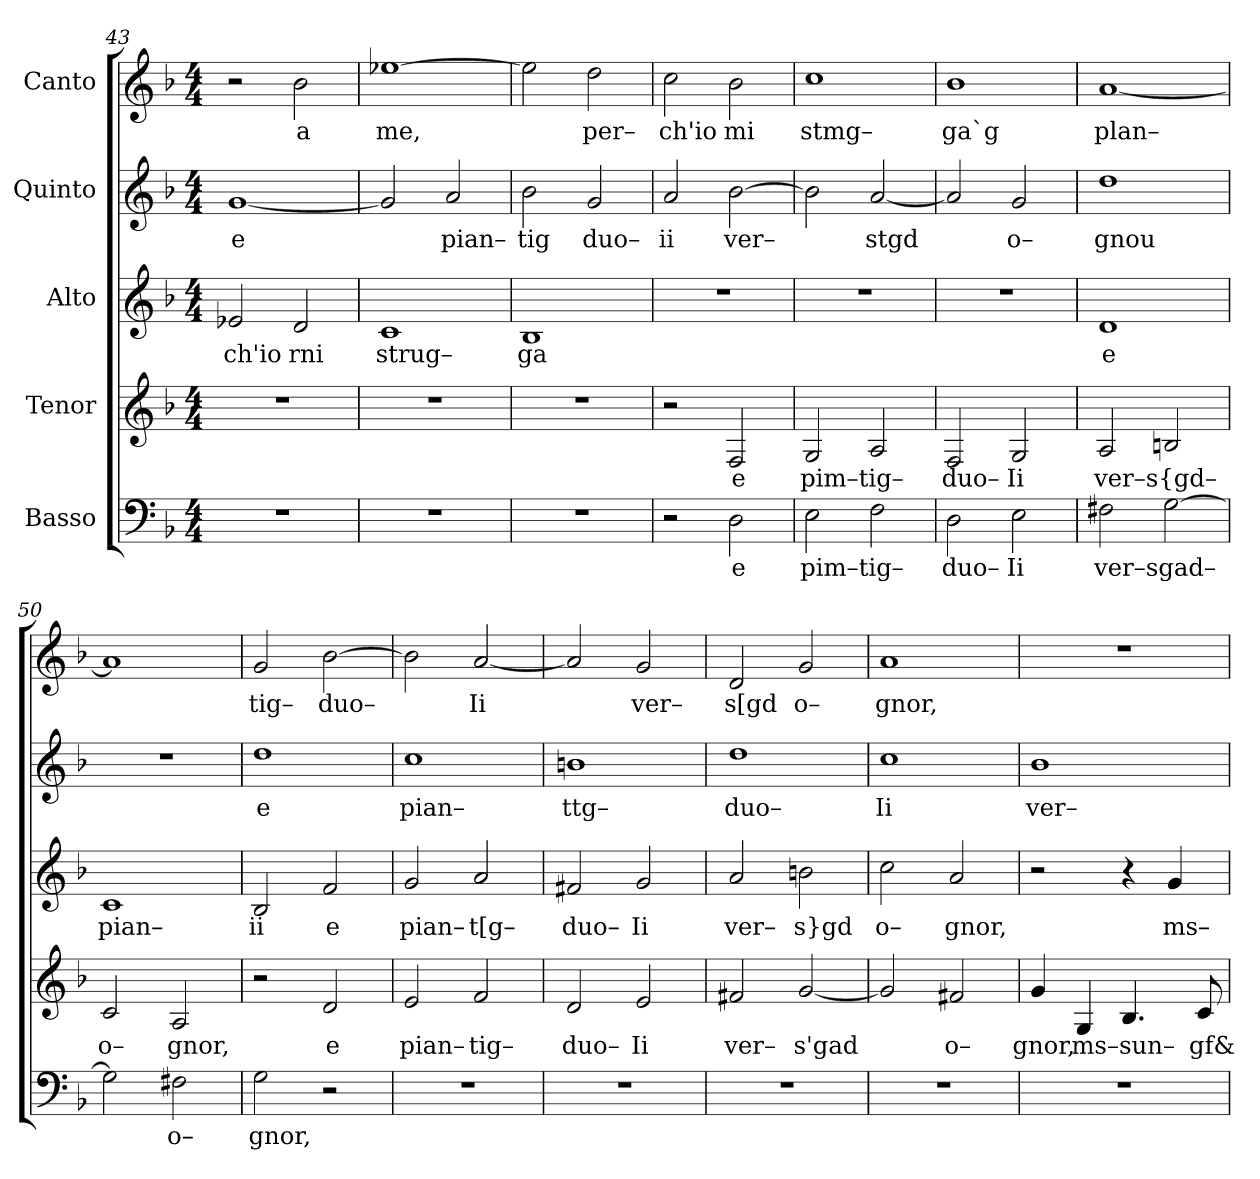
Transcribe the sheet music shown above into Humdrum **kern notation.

**kern	**text	**kern	**text	**kern	**text	**kern	**text	**kern	**text
*part5	*part5	*part4	*part4	*part3	*part3	*part2	*part2	*part1	*part1
*staff5	*staff5	*staff4	*staff4	*staff3	*staff3	*staff2	*staff2	*staff1	*staff1
*I"Basso	*	*I"Tenor	*	*I"Alto	*	*I"Quinto	*	*I"Canto	*
*clefF4	*	*clefG2	*	*clefG2	*	*clefG2	*	*clefG2	*
*k[b-]	*	*k[b-]	*	*k[b-]	*	*k[b-]	*	*k[b-]	*
*F:	*	*F:	*	*F:	*	*F:	*	*F:	*
*M4/4	*	*M4/4	*	*M4/4	*	*M4/4	*	*M4/4	*
=43	=43	=43	=43	=43	=43	=43	=43	=43	=43
!	!	!	!	!	!LO:LY:b	!	!LO:LY:b	!	!
1r	.	1r	.	2e-X/	ch'io	[1g	e	2r	.
!	!	!	!	!	!LO:LY:b	!	!	!	!LO:LY:b
.	.	.	.	2d/	rni	.	.	2b-\	a
=44	=44	=44	=44	=44	=44	=44	=44	=44	=44
!	!	!	!	!	!LO:LY:b	!	!	!	!LO:LY:b
1r	.	1r	.	1c	strug–	2g/]	.	[1ee-X	me,
!	!	!	!	!	!	!	!LO:LY:b	!	!
.	.	.	.	.	.	2a/	pian–	.	.
=45	=45	=45	=45	=45	=45	=45	=45	=45	=45
!	!	!	!	!	!LO:LY:b	!	!LO:LY:b	!	!
1r	.	1r	.	1B-	ga	2b-\	tig	2ee-\]	.
!	!	!	!	!	!	!	!LO:LY:b	!	!LO:LY:b
.	.	.	.	.	.	2g/	duo–	2dd\	per–
=46	=46	=46	=46	=46	=46	=46	=46	=46	=46
!	!	!	!	!	!	!	!LO:LY:b	!	!LO:LY:b
2r	.	2r	.	1r	.	2a/	ii	2cc\	ch'io
!	!LO:LY:b	!	!LO:LY:b	!	!	!	!LO:LY:b	!	!LO:LY:b
2D\	e	2F/	e	.	.	[2b-\	ver–	2b-\	mi
=47	=47	=47	=47	=47	=47	=47	=47	=47	=47
!	!LO:LY:b	!	!LO:LY:b	!	!	!	!	!	!LO:LY:b
2E\	pim–tig–	2G/	pim–tig–	1r	.	2b-\]	.	1cc	stmg–
!	!	!	!	!	!	!	!LO:LY:b	!	!
2F\	.	2A/	.	.	.	[2a/	stgd	.	.
=48	=48	=48	=48	=48	=48	=48	=48	=48	=48
!	!LO:LY:b	!	!LO:LY:b	!	!	!	!	!	!LO:LY:b
2D\	duo–	2F/	duo–	1r	.	2a/]	.	1b-	ga`g
!	!LO:LY:b	!	!LO:LY:b	!	!	!	!LO:LY:b	!	!
2E\	Ii	2G/	Ii	.	.	2g/	o–	.	.
=49	=49	=49	=49	=49	=49	=49	=49	=49	=49
!	!LO:LY:b	!	!LO:LY:b	!	!LO:LY:b	!	!LO:LY:b	!	!LO:LY:b
2F#X\	ver–sgad–	2A/	ver–s{gd–	1d	e	1dd	gnou	[1a	plan–
[2G\	.	2Bn/	.	.	.	.	.	.	.
=50	=50	=50	=50	=50	=50	=50	=50	=50	=50
!	!	!	!LO:LY:b	!	!LO:LY:b	!	!	!	!
2G\]	.	2c/	o–	1c	pian–	1r	.	1a]	.
!	!LO:LY:b	!	!LO:LY:b	!	!	!	!	!	!
2F#X\	o–	2A/	gnor,	.	.	.	.	.	.
=51	=51	=51	=51	=51	=51	=51	=51	=51	=51
!	!LO:LY:b	!	!	!	!LO:LY:b	!	!LO:LY:b	!	!LO:LY:b
2G\	gnor,	2r	.	2B-/	ii	1dd	e	2g/	tig–
!	!	!	!LO:LY:b	!	!LO:LY:b	!	!	!	!LO:LY:b
2r	.	2d/	e	2f/	e	.	.	[2b-\	duo–
=52	=52	=52	=52	=52	=52	=52	=52	=52	=52
!	!	!	!LO:LY:b	!	!LO:LY:b	!	!LO:LY:b	!	!
1r	.	2e/	pian–	2g/	pian–	1cc	pian–	2b-\]	.
!	!	!	!LO:LY:b	!	!LO:LY:b	!	!	!	!LO:LY:b
.	.	2f/	tig–	2a/	t[g–	.	.	[2a/	Ii
=53	=53	=53	=53	=53	=53	=53	=53	=53	=53
!	!	!	!LO:LY:b	!	!LO:LY:b	!	!LO:LY:b	!	!
1r	.	2d/	duo–	2f#X/	duo–	1bn	ttg–	2a/]	.
!	!	!	!LO:LY:b	!	!LO:LY:b	!	!	!	!LO:LY:b
.	.	2e/	Ii	2g/	Ii	.	.	2g/	ver–
=54	=54	=54	=54	=54	=54	=54	=54	=54	=54
!	!	!	!LO:LY:b	!	!LO:LY:b	!	!LO:LY:b	!	!LO:LY:b
1r	.	2f#X/	ver–	2a/	ver–	1dd	duo–	2d/	s[gd
!	!	!	!LO:LY:b	!	!LO:LY:b	!	!	!	!LO:LY:b
.	.	[2g/	s'gad	2bn\	s}gd	.	.	2g/	o–
=55	=55	=55	=55	=55	=55	=55	=55	=55	=55
!	!	!	!	!	!LO:LY:b	!	!LO:LY:b	!	!LO:LY:b
1r	.	2g/]	.	2cc\	o–	1cc	Ii	1a	gnor,
!	!	!	!LO:LY:b	!	!LO:LY:b	!	!	!	!
.	.	2f#X/	o–	2a/	gnor,	.	.	.	.
=56	=56	=56	=56	=56	=56	=56	=56	=56	=56
!	!	!	!LO:LY:b	!	!	!	!LO:LY:b	!	!
1r	.	4g/	gnor,	2r	.	1b-	ver–	1r	.
!	!	!	!LO:LY:b	!	!	!	!	!	!
.	.	4G/	ms–sun–	.	.	.	.	.	.
.	.	4.B-/	.	4r	.	.	.	.	.
!	!	!	!	!	!LO:LY:b	!	!	!	!
.	.	.	.	4g/	ms–	.	.	.	.
!	!	!	!LO:LY:b	!	!	!	!	!	!
.	.	8c/	gf&	.	.	.	.	.	.
=	=	=	=	=	=	=	=	=	=
*-	*-	*-	*-	*-	*-	*-	*-	*-	*-
